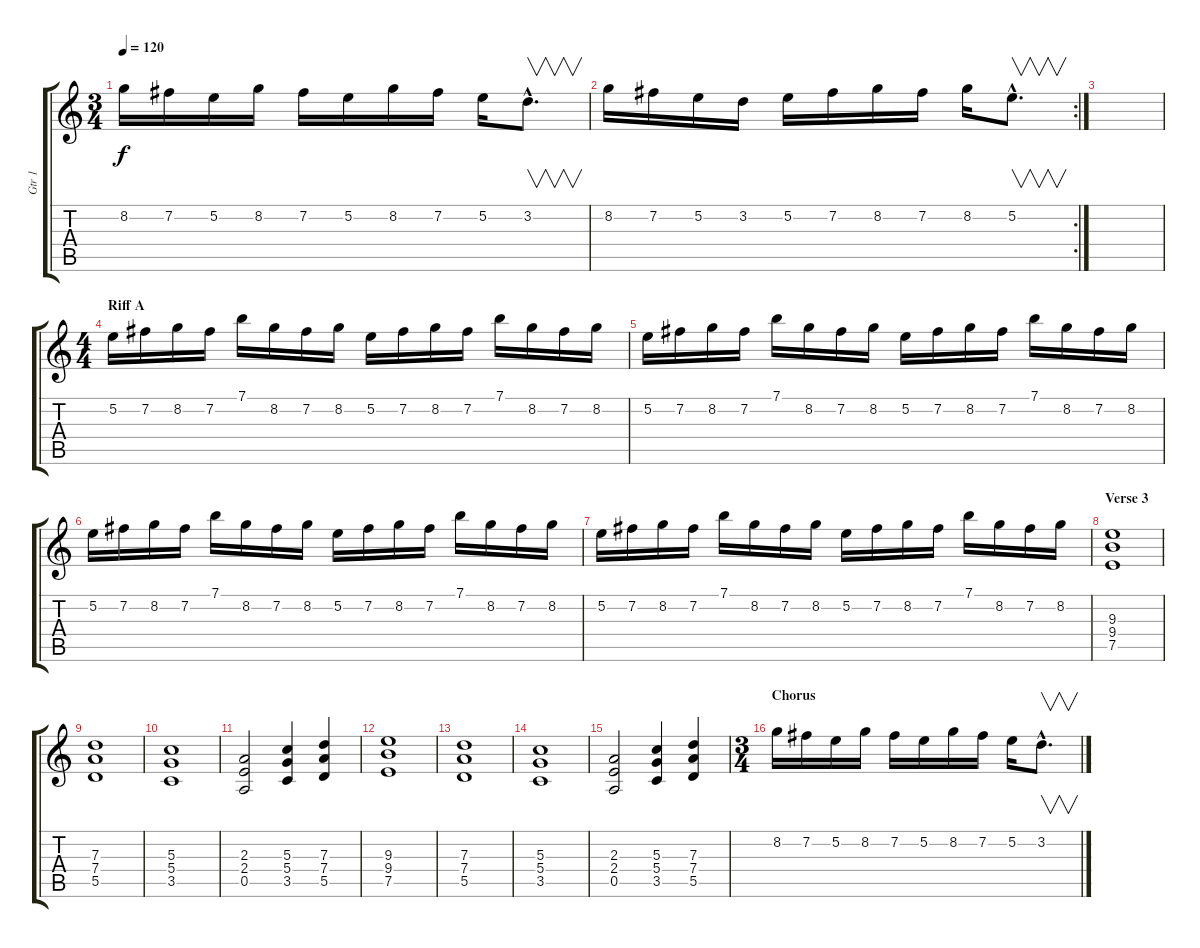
\track ("Gtr 1" "Gtr 1") {instrument distortionguitar}
\staff {score tabs}
\tuning (E4 B3 G3 D3 A2 E2) {hide}
\ts (3 4)
\tempo 120
\clef g2
\ks c
8.2.16{dy f} 7.2.16 5.2.16 8.2.16 7.2.16 5.2.16 8.2.16 7.2.16 5.2.16 3.2{hac}.8{v d} |
\rc 2
8.2.16 7.2.16 5.2.16 3.2.16 5.2.16 7.2.16 8.2.16 7.2.16 8.2.16 5.2{hac}.8{v d} |
|
\ts (4 4)
\section ("" "Riff A")
5.2.16 7.2.16 8.2.16 7.2.16 7.1.16 8.2.16 7.2.16 8.2.16 5.2.16 7.2.16 8.2.16 7.2.16 7.1.16 8.2.16 7.2.16 8.2.16 |
5.2.16 7.2.16 8.2.16 7.2.16 7.1.16 8.2.16 7.2.16 8.2.16 5.2.16 7.2.16 8.2.16 7.2.16 7.1.16 8.2.16 7.2.16 8.2.16 |
5.2.16 7.2.16 8.2.16 7.2.16 7.1.16 8.2.16 7.2.16 8.2.16 5.2.16 7.2.16 8.2.16 7.2.16 7.1.16 8.2.16 7.2.16 8.2.16 |
5.2.16 7.2.16 8.2.16 7.2.16 7.1.16 8.2.16 7.2.16 8.2.16 5.2.16 7.2.16 8.2.16 7.2.16 7.1.16 8.2.16 7.2.16 8.2.16 |
\section ("" "Verse 3")
(9.3 9.4 7.5).1 |
(7.3 7.4 5.5).1 |
(5.3 5.4 3.5).1 |
(2.3 2.4 0.5).2 (5.3 5.4 3.5).4 (7.3 7.4 5.5).4 |
(9.3 9.4 7.5).1 |
(7.3 7.4 5.5).1 |
(5.3 5.4 3.5).1 |
(2.3 2.4 0.5).2 (5.3 5.4 3.5).4 (7.3 7.4 5.5).4 |
\ts (3 4)
\section ("" "Chorus")
8.2.16 7.2.16 5.2.16 8.2.16 7.2.16 5.2.16 8.2.16 7.2.16 5.2.16 3.2{hac}.8{v d}
